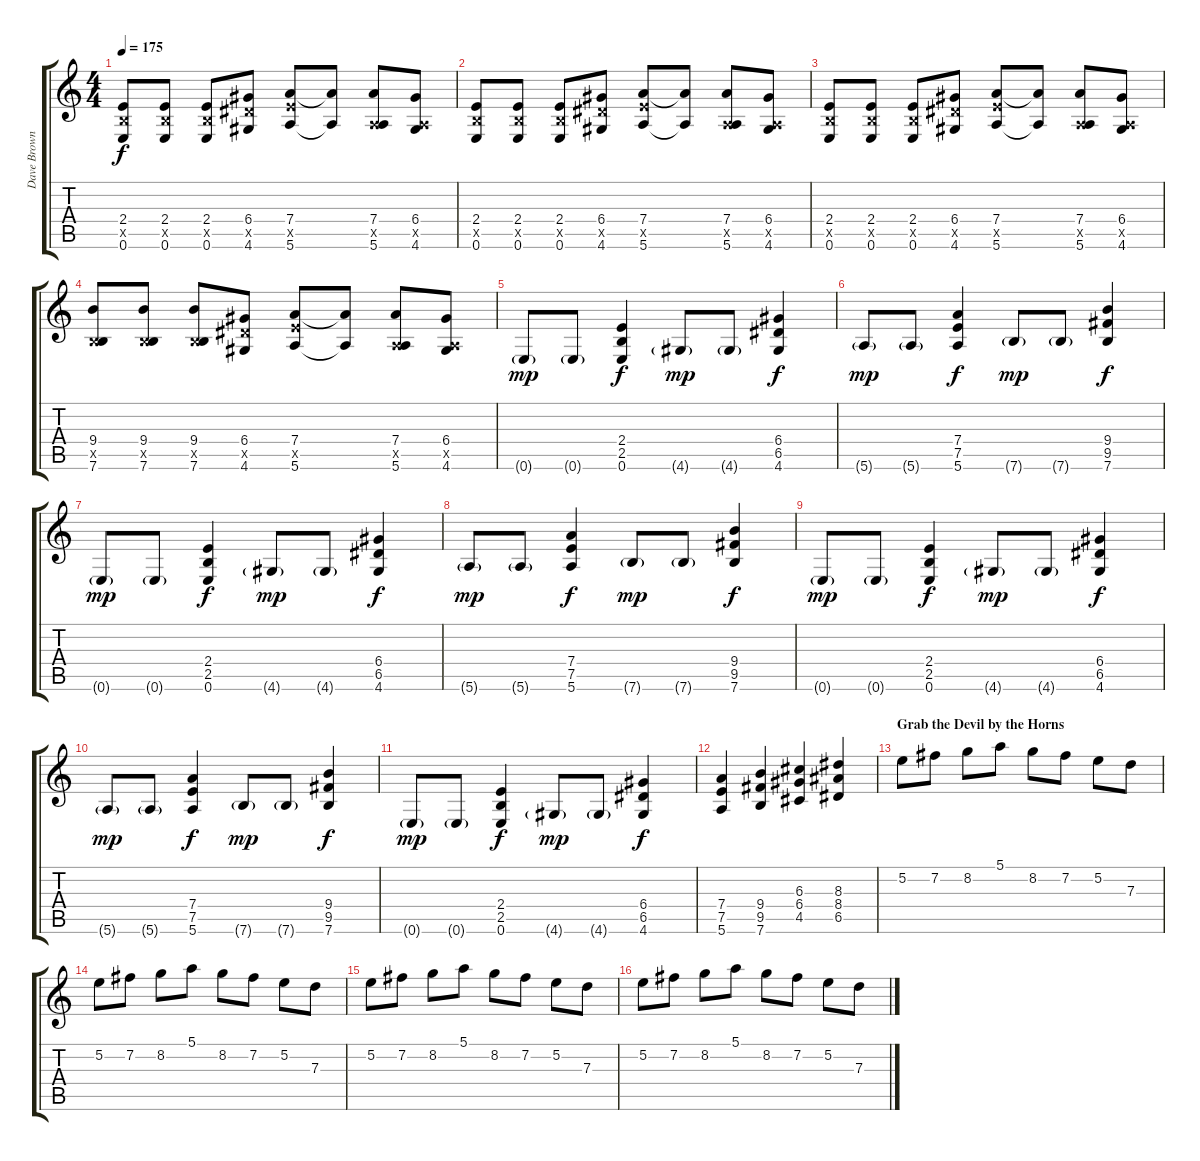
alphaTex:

\track ("Dave Brownsound" "Dave Brown") {instrument distortionguitar}
\staff {score tabs}
\tuning (E4 B3 G3 D3 A2 E2) {hide}
\ts (4 4)
\tempo 175
\clef g2
\ks c
(2.4 2.5{x} 0.6).8{dy f} (2.4 2.5{x} 0.6).8 (2.4 2.5{x} 0.6).8 (6.4 6.5{x} 4.6).8 (7.4 7.5{x} 5.6).8 (7.4{t} 5.6{t}).8 (7.4 0.5{x} 5.6).8 (6.4 0.5{x} 4.6).8 |
(2.4 2.5{x} 0.6).8 (2.4 2.5{x} 0.6).8 (2.4 2.5{x} 0.6).8 (6.4 6.5{x} 4.6).8 (7.4 7.5{x} 5.6).8 (7.4{t} 5.6{t}).8 (7.4 0.5{x} 5.6).8 (6.4 0.5{x} 4.6).8 |
(2.4 2.5{x} 0.6).8 (2.4 2.5{x} 0.6).8 (2.4 2.5{x} 0.6).8 (6.4 6.5{x} 4.6).8 (7.4 7.5{x} 5.6).8 (7.4{t} 5.6{t}).8 (7.4 0.5{x} 5.6).8 (6.4 0.5{x} 4.6).8 |
(9.4 2.5{x} 7.6).8 (9.4 2.5{x} 7.6).8 (9.4 2.5{x} 7.6).8 (6.4 6.5{x} 4.6).8 (7.4 7.5{x} 5.6).8 (7.4{t} 5.6{t}).8 (7.4 0.5{x} 5.6).8 (6.4 0.5{x} 4.6).8 |
0.6{g}.8{dy mp} 0.6{g}.8 (2.4 2.5 0.6).4{dy f} 4.6{g}.8{dy mp} 4.6{g}.8 (6.4 6.5 4.6).4{dy f} |
5.6{g}.8{dy mp} 5.6{g}.8 (7.4 7.5 5.6).4{dy f} 7.6{g}.8{dy mp} 7.6{g}.8 (9.4 9.5 7.6).4{dy f} |
0.6{g}.8{dy mp} 0.6{g}.8 (2.4 2.5 0.6).4{dy f} 4.6{g}.8{dy mp} 4.6{g}.8 (6.4 6.5 4.6).4{dy f} |
5.6{g}.8{dy mp} 5.6{g}.8 (7.4 7.5 5.6).4{dy f} 7.6{g}.8{dy mp} 7.6{g}.8 (9.4 9.5 7.6).4{dy f} |
0.6{g}.8{dy mp} 0.6{g}.8 (2.4 2.5 0.6).4{dy f} 4.6{g}.8{dy mp} 4.6{g}.8 (6.4 6.5 4.6).4{dy f} |
5.6{g}.8{dy mp} 5.6{g}.8 (7.4 7.5 5.6).4{dy f} 7.6{g}.8{dy mp} 7.6{g}.8 (9.4 9.5 7.6).4{dy f} |
0.6{g}.8{dy mp} 0.6{g}.8 (2.4 2.5 0.6).4{dy f} 4.6{g}.8{dy mp} 4.6{g}.8 (6.4 6.5 4.6).4{dy f} |
(7.4 7.5 5.6).4 (9.4 9.5 7.6).4 (6.3 6.4 4.5).4 (8.3 8.4 6.5).4 |
\section ("" "Grab the Devil by the Horns")
5.2.8 7.2.8 8.2.8 5.1.8 8.2.8 7.2.8 5.2.8 7.3.8 |
5.2.8 7.2.8 8.2.8 5.1.8 8.2.8 7.2.8 5.2.8 7.3.8 |
5.2.8 7.2.8 8.2.8 5.1.8 8.2.8 7.2.8 5.2.8 7.3.8 |
5.2.8 7.2.8 8.2.8 5.1.8 8.2.8 7.2.8 5.2.8 7.3.8
